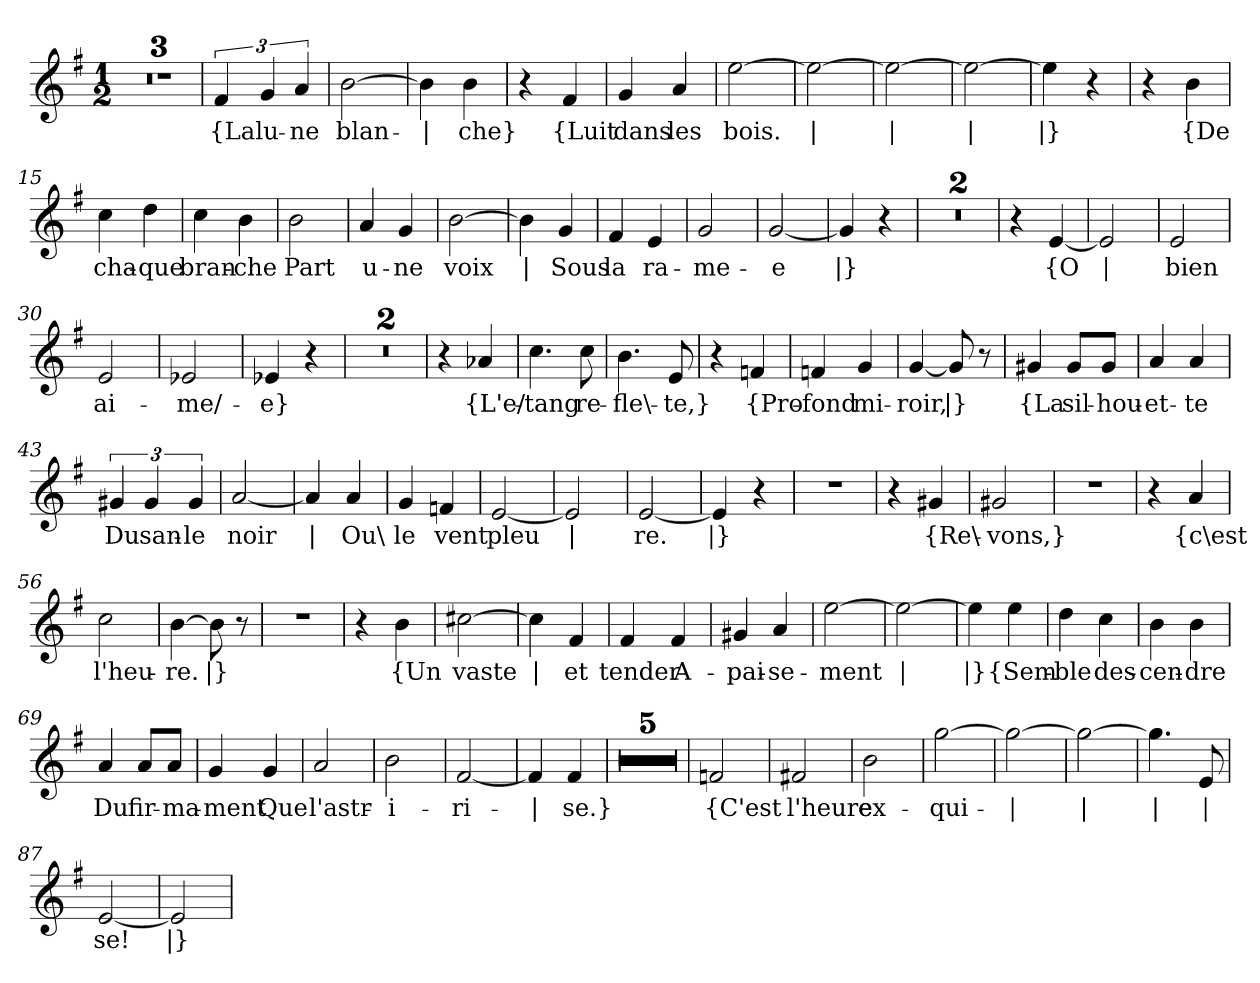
**kern	**text
*part1	*part1
*staff1	*staff1
*clefG2	*
*k[f#]	*
*M1/2	*
=1	=1
2r	.
=2	=2
2r	.
=3	=3
2r	.
=4	=4
!	!LO:LY:b
6f#/	{La
!	!LO:LY:b
6g/	lu-
!	!LO:LY:b
6a/	-ne
=5	=5
!	!LO:LY:b
[2b\	blan-
=6	=6
!	!LO:LY:b
4b\]	|
!	!LO:LY:b
4b\	-che}
=7	=7
4r	.
!	!LO:LY:b
4f#/	{Luit
=8	=8
!	!LO:LY:b
4g/	dans
!	!LO:LY:b
4a/	les
=9	=9
!	!LO:LY:b
[2ee\	bois.
=10	=10
!	!LO:LY:b
2ee\_	|
=11	=11
!	!LO:LY:b
2ee\_	|
=12	=12
!	!LO:LY:b
2ee\_	|
=13	=13
!	!LO:LY:b
4ee\]	|}
4r	.
=14	=14
4r	.
!	!LO:LY:b
4b\	{De
!!LO:LB:g=z
=15	=15
!	!LO:LY:b
4cc\	cha-
!	!LO:LY:b
4dd\	-que
=16	=16
!	!LO:LY:b
4cc\	bran-
!	!LO:LY:b
4b\	-che
=17	=17
!	!LO:LY:b
2b\	Part
=18	=18
!	!LO:LY:b
4a/	u-
!	!LO:LY:b
4g/	-ne
=19	=19
!	!LO:LY:b
[2b\	voix
=20	=20
!	!LO:LY:b
4b\]	|
!	!LO:LY:b
4g/	Sous
=21	=21
!	!LO:LY:b
4f#/	la
!	!LO:LY:b
4e/	ra-
=22	=22
!	!LO:LY:b
2g/	me-
=23	=23
!	!LO:LY:b
[2g/	-e
=24	=24
!	!LO:LY:b
4g/]	|}
4r	.
=25	=25
2r	.
=26	=26
2r	.
=27	=27
4r	.
!	!LO:LY:b
[4e/	{O
=28	=28
!	!LO:LY:b
2e/]	|
=29	=29
!	!LO:LY:b
2e/	bien
!!LO:LB:g=z
=30	=30
!	!LO:LY:b
2e/	ai-
=31	=31
!	!LO:LY:b
2e-X/	-me/-
=32	=32
!	!LO:LY:b
4e-X/	-e}
4r	.
=33	=33
2r	.
=34	=34
2r	.
=35	=35
4r	.
!	!LO:LY:b
4a-X/	{L'e/-
=36	=36
!	!LO:LY:b
4.cc\	-tang
!	!LO:LY:b
8cc\	re-
=37	=37
!	!LO:LY:b
4.b\	-fle\-
!	!LO:LY:b
8e/	-te,}
=38	=38
4r	.
!	!LO:LY:b
4fn/	{Pro-
=39	=39
!	!LO:LY:b
4fn/	-fond
!	!LO:LY:b
4g/	mi-
=40	=40
!	!LO:LY:b
[4g/	-roir,
!	!LO:LY:b
8g/]	|}
8r	.
=41	=41
!	!LO:LY:b
4g#X/	{La
!	!LO:LY:b
8g#/L	sil-
!	!LO:LY:b
8g#/J	-hou-
!!LO:LB:g=z
=42	=42
!	!LO:LY:b
4a/	-et-
!	!LO:LY:b
4a/	-te
=43	=43
!	!LO:LY:b
6g#X/	Du
!	!LO:LY:b
6g#/	san-
!	!LO:LY:b
6g#/	-le
=44	=44
!	!LO:LY:b
[2a/	noir
=45	=45
!	!LO:LY:b
4a/]	|
!	!LO:LY:b
4a/	Ou\
=46	=46
!	!LO:LY:b
4g/	le
!	!LO:LY:b
4fn/	vent
=47	=47
!	!LO:LY:b
[2e/	pleu
=48	=48
!	!LO:LY:b
2e/]	|
=49	=49
!	!LO:LY:b
[2e/	-re.
=50	=50
!	!LO:LY:b
4e/]	|}
4r	.
=51	=51
2r	.
=52	=52
4r	.
!	!LO:LY:b
4g#X/	{Re\-
=53	=53
!	!LO:LY:b
2g#X/	-vons,}
=54	=54
2r	.
=55	=55
4r	.
!	!LO:LY:b
4a/	{c\est
!!LO:LB:g=z
=56	=56
!	!LO:LY:b
2cc\	l'heu-
=57	=57
!	!LO:LY:b
[4b\	-re.
!	!LO:LY:b
8b\]	|}
8r	.
=58	=58
2r	.
=59	=59
4r	.
!	!LO:LY:b
4b\	{Un
=60	=60
!	!LO:LY:b
[2cc#X\	vaste
=61	=61
!	!LO:LY:b
4cc#\]	|
!	!LO:LY:b
4f#/	et
=62	=62
!	!LO:LY:b
4f#/	tender
!	!LO:LY:b
4f#/	A-
=63	=63
!	!LO:LY:b
4g#X/	-pai-
!	!LO:LY:b
4a/	-se-
=64	=64
!	!LO:LY:b
[2ee\	-ment
=65	=65
!	!LO:LY:b
2ee\_	|
=66	=66
!	!LO:LY:b
4ee\]	|}
!	!LO:LY:b
4ee\	{Sem-
=67	=67
!	!LO:LY:b
4dd\	-ble
!	!LO:LY:b
4cc\	des-
!!LO:LB:g=z
=68	=68
!	!LO:LY:b
4b\	-cen-
!	!LO:LY:b
4b\	-dre
=69	=69
!	!LO:LY:b
4a/	Du
!	!LO:LY:b
8a/L	fir-
!	!LO:LY:b
8a/J	-ma-
=70	=70
!	!LO:LY:b
4g/	-ment
!	!LO:LY:b
4g/	Que
=71	=71
!	!LO:LY:b
2a/	l'astr-
=72	=72
!	!LO:LY:b
2b\	-i-
=73	=73
!	!LO:LY:b
[2f#/	-ri-
=74	=74
!	!LO:LY:b
4f#/]	|
!	!LO:LY:b
4f#/	-se.}
=75	=75
2r	.
=76	=76
2r	.
=77	=77
2r	.
=78	=78
2r	.
=79	=79
2r	.
=80	=80
!	!LO:LY:b
2fn/	{C'est
=81	=81
!	!LO:LY:b
2f#X/	l'heure
!!LO:LB:g=z
=82	=82
!	!LO:LY:b
2b\	ex-
=83	=83
!	!LO:LY:b
[2gg\	-qui-
=84	=84
!	!LO:LY:b
2gg\_	|
=85	=85
!	!LO:LY:b
2gg\_	|
=86	=86
!	!LO:LY:b
4.gg\]	|
!	!LO:LY:b
8e/	|
=87	=87
!	!LO:LY:b
[2e/	-se!
=88	=88
!	!LO:LY:b
2e/]	|}
=	=
*-	*-
